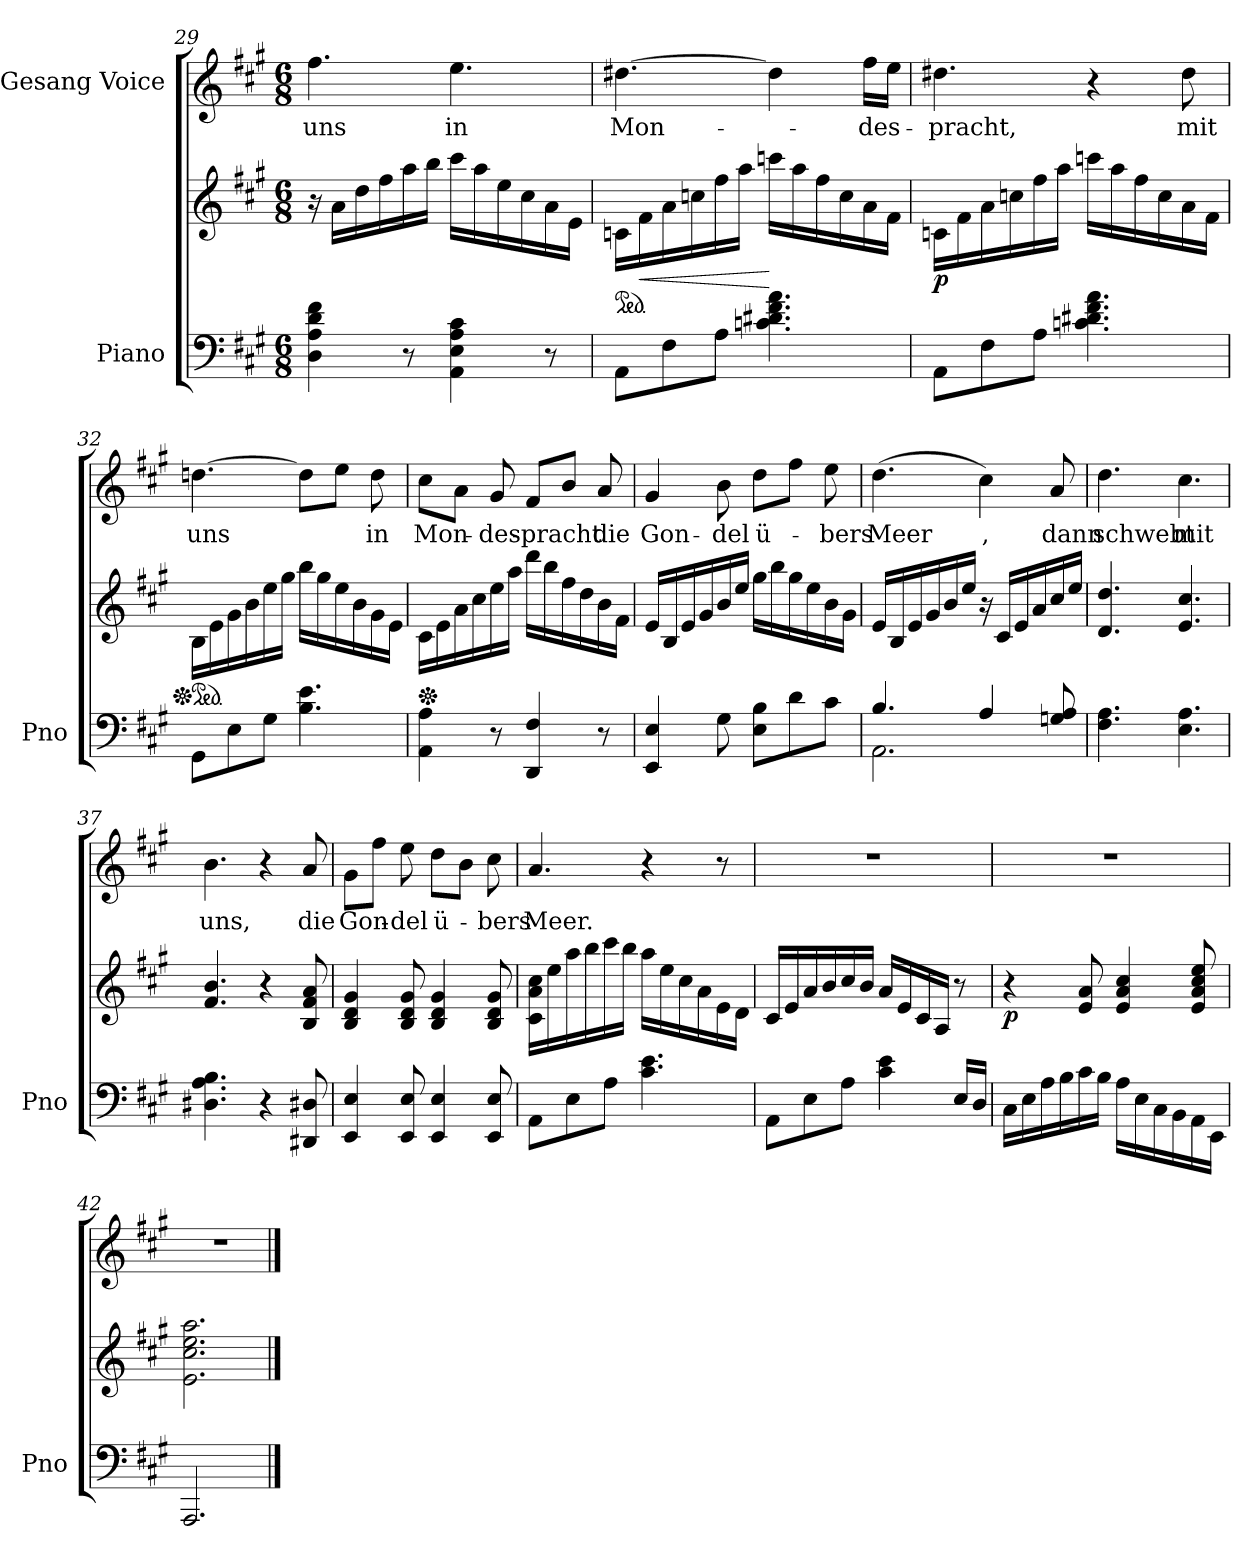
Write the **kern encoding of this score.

**kern	**kern	**dynam	**kern	**text
*part2	*part2	*part2	*part1	*part1
*staff3	*staff2	*staff2/3	*staff1	*staff1
*I"Piano	*	*	*I"Gesang Voice	*
*I'Pno	*	*	*	*
*clefF4	*clefG2	*	*clefG2	*
*k[f#c#g#]	*k[f#c#g#]	*	*k[f#c#g#]	*
*M6/8	*M6/8	*	*M6/8	*
=29	=29	=29	=29	=29
!	!	!	!	!LO:LY:b
4D\ 4A\ 4d\ 4f#\	16r	.	4.ff#\	uns
.	16a\LL	.	.	.
.	16dd\	.	.	.
.	16ff#\	.	.	.
8r	16aa\	.	.	.
.	16bb\JJ	.	.	.
!	!	!	!	!LO:LY:b
4AA\ 4E\ 4A\ 4c#\	16ccc#\LL	.	4.ee\	in
.	16aa\	.	.	.
.	16ee\	.	.	.
.	16cc#\	.	.	.
8r	16a\	.	.	.
.	16e\JJ	.	.	.
!!LO:LB:g=z
=30	=30	=30	=30	=30
*	*ped	*	*	*
!	!	!	!	!LO:LY:b
8AA\L	16cn\LL	.	[4.dd#X\	Mon-
!	!	!LO:HP:b	!	!
.	16f#\	<	.	.
8F#\	16a\	.	.	.
.	16ccn\	.	.	.
8A\J	16ff#\	.	.	.
.	16aa\JJ	.	.	.
4.cn\ 4.d#X\ 4.f#\ 4.a\	16cccn\LL	[	4dd#\]	.
.	16aa\	.	.	.
.	16ff#\	.	.	.
.	16cc\	.	.	.
!	!	!	!	!LO:LY:b
.	16a\	.	16ff#\LL	-des-
.	16f#\JJ	.	16ee\JJ	.
!!LO:LB:g=z
=31	=31	=31	=31	=31
!	!	!LO:DY:b	!	!LO:LY:b
8AA\L	16cn\LL	p	4.dd#X\	-pracht,
.	16f#\	.	.	.
8F#\	16a\	.	.	.
.	16ccn\	.	.	.
8A\J	16ff#\	.	.	.
.	16aa\JJ	.	.	.
4.cn\ 4.d#X\ 4.f#\ 4.a\	16cccn\LL	.	4r	.
.	16aa\	.	.	.
.	16ff#\	.	.	.
.	16cc\	.	.	.
!	!	!	!	!LO:LY:b
.	16a\	.	8dd#\	mit
.	16f#\JJ	.	.	.
=32	=32	=32	=32	=32
*	*Xped	*	*	*
*	*ped	*	*	*
!	!	!	!	!LO:LY:b
8GG#\L	16B\LL	.	[4.ddn\	uns
.	16e\	.	.	.
8E\	16g#\	.	.	.
.	16b\	.	.	.
8G#\J	16ee\	.	.	.
.	16gg#\JJ	.	.	.
4.B\ 4.e\	16bb\LL	.	8dd\L]	.
.	16gg#\	.	.	.
.	16ee\	.	8ee\J	.
.	16b\	.	.	.
!	!	!	!	!LO:LY:b
.	16g#\	.	8dd\	in
.	16e\JJ	.	.	.
!!LO:LB:g=z
=33	=33	=33	=33	=33
*	*Xped	*	*	*
!	!	!	!	!LO:LY:b
4AA\ 4A\	16c#\LL	.	8cc#\L	Mon-
.	16e\	.	.	.
.	16a\	.	8a\J	.
.	16cc#\	.	.	.
!	!	!	!	!LO:LY:b
8r	16ee\	.	8g#/	-des-
.	16aa\JJ	.	.	.
!	!	!	!	!LO:LY:b
4DD/ 4F#/	16ddd\LL	.	8f#/L	-pracht
.	16bb\	.	.	.
.	16ff#\	.	8b/J	.
.	16dd\	.	.	.
!	!	!	!	!LO:LY:b
8r	16b\	.	8a/	die
.	16f#\JJ	.	.	.
!!LO:PB:g=z
=34	=34	=34	=34	=34
!	!	!	!	!LO:LY:b
4EE/ 4E/	16e/LL	.	4g#/	Gon-
.	16B/	.	.	.
.	16e/	.	.	.
.	16g#/	.	.	.
!	!	!	!	!LO:LY:b
8G#\	16b/	.	8b\	-del
.	16ee/JJ	.	.	.
!	!	!	!	!LO:LY:b
8E\ 8B\L	16gg#\LL	.	8dd\L	ü-
.	16bb\	.	.	.
8d\	16gg#\	.	8ff#\J	.
.	16ee\	.	.	.
!	!	!	!	!LO:LY:b
8c#\J	16b\	.	8ee\	-bers
.	16g#\JJ	.	.	.
=35	=35	=35	=35	=35
*^	*	*	*	*
!	!	!	!	!	!LO:LY:b
4.B/	2.AA\	16e/LL	.	(4.dd\	Meer
.	.	16B/	.	.	.
.	.	16e/	.	.	.
.	.	16g#/	.	.	.
.	.	16b/	.	.	.
.	.	16ee/JJ	.	.	.
!	!	!	!	!	!LO:LY:b
4A/	.	16r	.	4cc#\)	,
.	.	16c#/LL	.	.	.
.	.	16e/	.	.	.
.	.	16a/	.	.	.
!	!	!	!	!	!LO:LY:b
8Gn/ 8A/	.	16cc#/	.	8a/	dann
.	.	16ee/JJ	.	.	.
*v	*v	*	*	*	*
=36	=36	=36	=36	=36
!	!	!	!	!LO:LY:b
4.F#\ 4.A\	4.d/ 4.dd/	.	4.dd\	schwebt
!	!	!	!	!LO:LY:b
4.E\ 4.A\	4.e/ 4.cc#/	.	4.cc#\	mit
=37	=37	=37	=37	=37
!	!	!	!	!LO:LY:b
4.D#X\ 4.A\ 4.B\	4.f#/ 4.b/	.	4.b\	uns,
4r	4r	.	4r	.
!	!	!	!	!LO:LY:b
8DD#X/ 8D#X/	8B/ 8f#/ 8a/	.	8a/	die
!!LO:LB:g=z
=38	=38	=38	=38	=38
!	!	!	!	!LO:LY:b
4EE/ 4E/	4B/ 4d/ 4g#/	.	8g#\L	Gon-
.	.	.	8ff#\J	.
!	!	!	!	!LO:LY:b
8EE/ 8E/	8B/ 8d/ 8g#/	.	8ee\	-del
!	!	!	!	!LO:LY:b
4EE/ 4E/	4B/ 4d/ 4g#/	.	8dd\L	ü-
.	.	.	8b\J	.
!	!	!	!	!LO:LY:b
8EE/ 8E/	8B/ 8d/ 8g#/	.	8cc#\	-bers
!!LO:LB:g=z
=39	=39	=39	=39	=39
!	!	!	!	!LO:LY:b
8AA\L	16c#\ 16a\ 16cc#\LL	.	4.a/	Meer.
.	16ee\	.	.	.
8E\	16aa\	.	.	.
.	16bb\	.	.	.
8A\J	16ccc#\	.	.	.
.	16bb\JJ	.	.	.
4.c#\ 4.e\	16aa\LL	.	4r	.
.	16ee\	.	.	.
.	16cc#\	.	.	.
.	16a\	.	.	.
.	16e\	.	8r	.
.	16d\JJ	.	.	.
=40	=40	=40	=40	=40
8AA\L	16c#/LL	.	2.r	.
.	16e/	.	.	.
8E\	16a/	.	.	.
.	16b/	.	.	.
8A\J	16cc#/	.	.	.
.	16b/JJ	.	.	.
4c#\ 4e\	16a/LL	.	.	.
.	16e/	.	.	.
.	16c#/	.	.	.
.	16A/JJ	.	.	.
16E/LL	8r	.	.	.
16D/JJ	.	.	.	.
!!LO:LB:g=z
=41	=41	=41	=41	=41
!	!	!LO:DY:b	!	!
16C#\LL	4r	p	2.r	.
16E\	.	.	.	.
16A\	.	.	.	.
16B\	.	.	.	.
16c#\	8e/ 8a/	.	.	.
16B\JJ	.	.	.	.
16A\LL	4e/ 4a/ 4cc#/	.	.	.
16E\	.	.	.	.
16C#\	.	.	.	.
16BB\	.	.	.	.
16AA\	8e/ 8a/ 8cc#/ 8ee/	.	.	.
16EE\JJ	.	.	.	.
=42	=42	=42	=42	=42
2.AAA/	2.e\ 2.cc#\ 2.ee\ 2.aa\	.	2.r	.
==	==	==	==	==
*-	*-	*-	*-	*-
